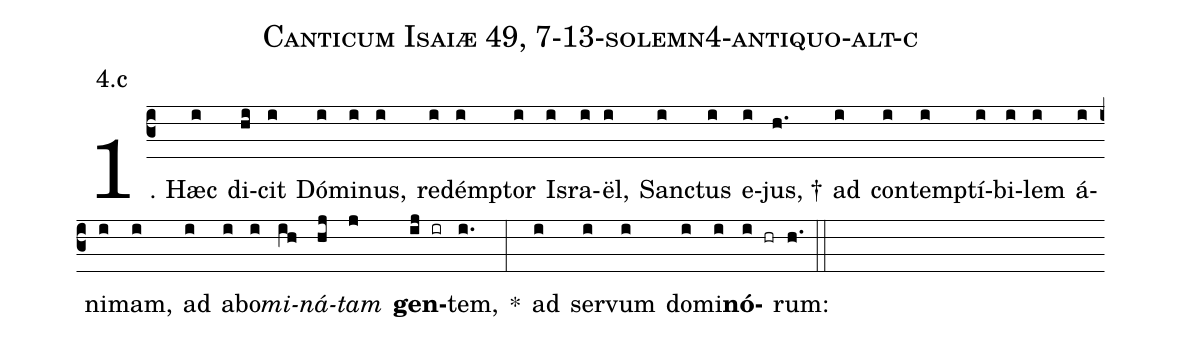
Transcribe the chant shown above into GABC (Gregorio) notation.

name: Canticum Isaiæ 49, 7-13-solemn4-antiquo-alt-c;
annotation: 4.c;
%%
(c3)1. Hæc(i) di(hi)cit(i) Dó(i)mi(i)nus,(i) red(i)émp(i)tor(i) Is(i)ra(i)ël,(i) Sanc(i)tus(i) e(i)jus, †(h.) ad(i) con(i)temp(i)tí(i)bi(i)lem(i) á(i)ni(i)mam,(i) ad(i) ab(i)o(i)<i>mi</i>(ih)<i>ná</i>(hj)<i>tam</i>(j) <b>gen</b>(ij ir)tem,(i.) *(:) ad(i) ser(i)vum(i) do(i)mi(i)<b>nó</b>(i hr)rum:(h.) (::)
